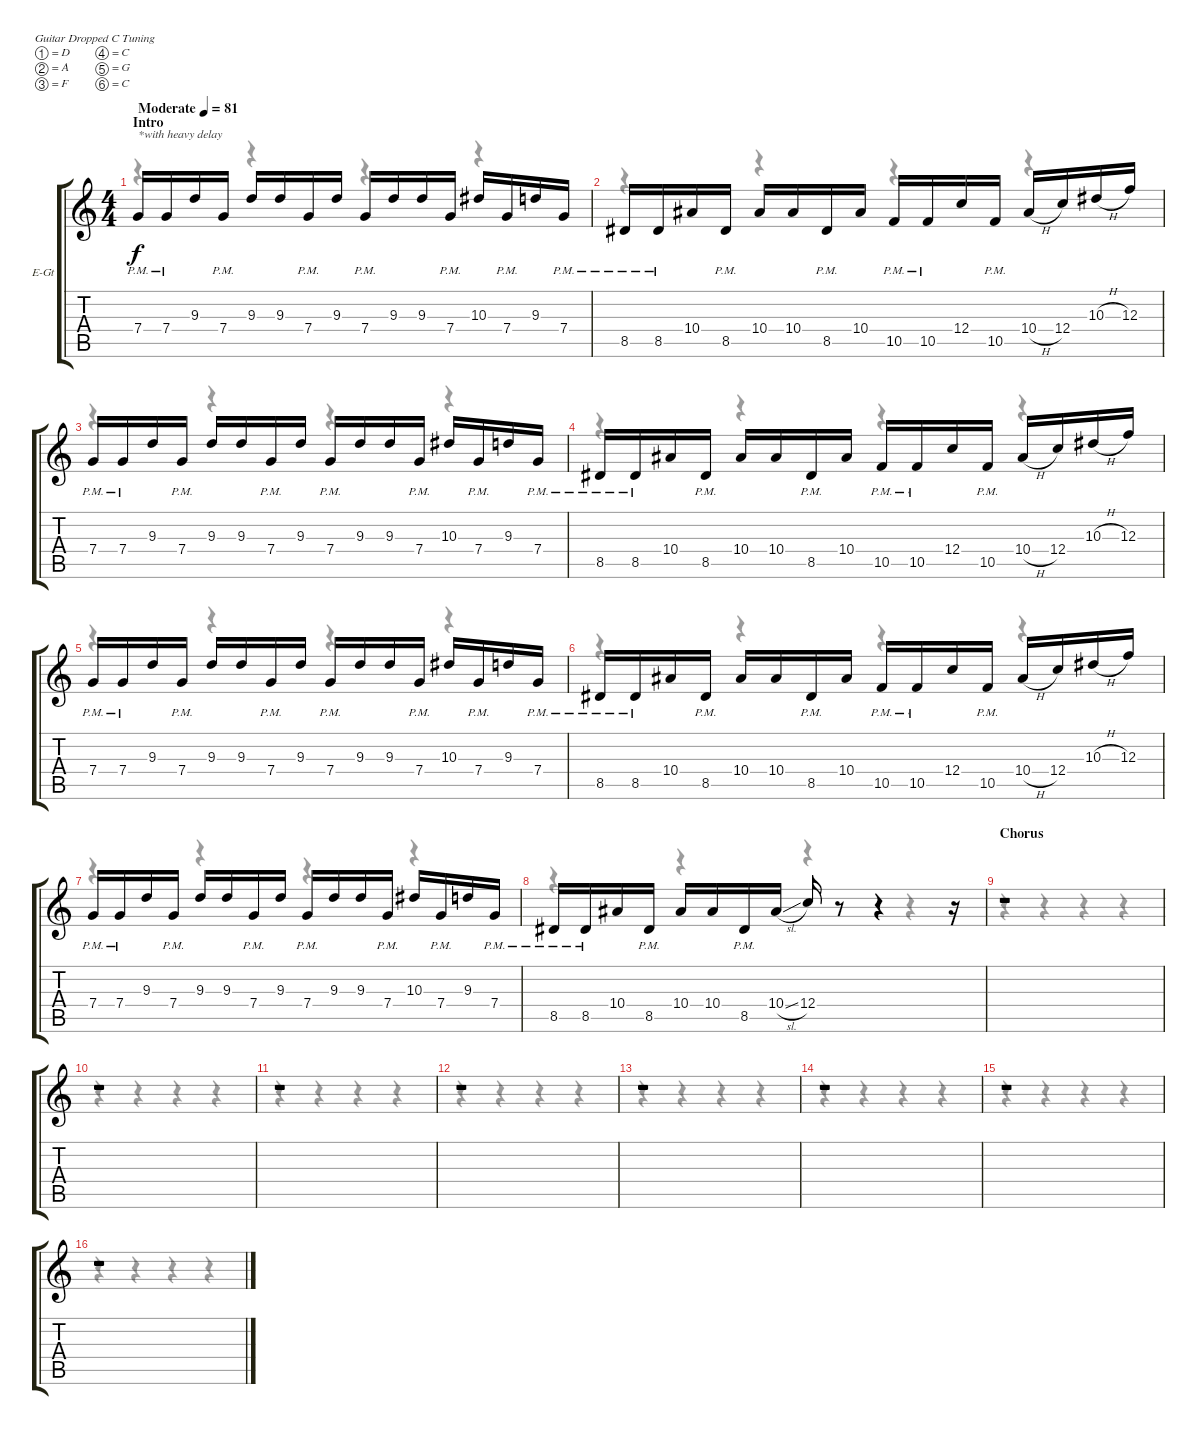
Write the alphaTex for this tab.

\bracketExtendMode groupsimilarinstruments
\firstSystemTrackNameOrientation horizontal
\otherSystemsTrackNameOrientation horizontal
\track ("Padge (Clean)" "E-Gt") {instrument electricguitarclean}
\staff {score tabs}
\tuning (D4 A3 F3 C3 G2 C2)
\voice
\ts (4 4)
\beaming (8 2 2 2 2)
\section ("" "Intro")
\tempo (81 "Moderate")
\clef g2
\ks c
7.4{pm}.16{txt "*with heavy delay" dy f instrument electricguitarclean} 7.4{pm}.16 9.3.16 7.4{pm}.16 9.3.16 9.3.16 7.4{pm}.16 9.3.16 7.4{pm}.16 9.3.16 9.3.16 7.4{pm}.16 10.3.16 7.4{pm}.16 9.3.16 7.4{pm}.16 |
8.5{pm}.16 8.5{pm}.16 10.4.16 8.5{pm}.16 10.4.16 10.4.16 8.5{pm}.16 10.4.16 10.5{pm}.16 10.5{pm}.16 12.4.16 10.5{pm}.16 10.4{h}.16 12.4.16 10.3{h}.16 12.3.16 |
7.4{pm}.16 7.4{pm}.16 9.3.16 7.4{pm}.16 9.3.16 9.3.16 7.4{pm}.16 9.3.16 7.4{pm}.16 9.3.16 9.3.16 7.4{pm}.16 10.3.16 7.4{pm}.16 9.3.16 7.4{pm}.16 |
8.5{pm}.16 8.5{pm}.16 10.4.16 8.5{pm}.16 10.4.16 10.4.16 8.5{pm}.16 10.4.16 10.5{pm}.16 10.5{pm}.16 12.4.16 10.5{pm}.16 10.4{h}.16 12.4.16 10.3{h}.16 12.3.16 |
7.4{pm}.16 7.4{pm}.16 9.3.16 7.4{pm}.16 9.3.16 9.3.16 7.4{pm}.16 9.3.16 7.4{pm}.16 9.3.16 9.3.16 7.4{pm}.16 10.3.16 7.4{pm}.16 9.3.16 7.4{pm}.16 |
8.5{pm}.16 8.5{pm}.16 10.4.16 8.5{pm}.16 10.4.16 10.4.16 8.5{pm}.16 10.4.16 10.5{pm}.16 10.5{pm}.16 12.4.16 10.5{pm}.16 10.4{h}.16 12.4.16 10.3{h}.16 12.3.16 |
7.4{pm}.16 7.4{pm}.16 9.3.16 7.4{pm}.16 9.3.16 9.3.16 7.4{pm}.16 9.3.16 7.4{pm}.16 9.3.16 9.3.16 7.4{pm}.16 10.3.16 7.4{pm}.16 9.3.16 7.4{pm}.16 |
8.5{pm}.16 8.5{pm}.16 10.4.16 8.5{pm}.16 10.4.16 10.4.16 8.5{pm}.16 10.4{sl}.16 12.4.16 r.8 r.4 r.16 |
\section ("" "Chorus")
r.1 |
r.1 |
r.1 |
r.1 |
r.1 |
r.1 |
r.1 |
r.1
\voice
\clef g2
\ottava regular
\simile none
\ks c
r.4{dy mf} r.4 r.4 r.4 |
r.4 r.4 r.4 r.4 |
r.4 r.4 r.4 r.4 |
r.4 r.4 r.4 r.4 |
r.4 r.4 r.4 r.4 |
r.4 r.4 r.4 r.4 |
r.4 r.4 r.4 r.4 |
r.4 r.4 r.4 r.4 |
r.4 r.4 r.4 r.4 |
r.4 r.4 r.4 r.4 |
r.4 r.4 r.4 r.4 |
r.4 r.4 r.4 r.4 |
r.4 r.4 r.4 r.4 |
r.4 r.4 r.4 r.4 |
r.4 r.4 r.4 r.4 |
r.4 r.4 r.4 r.4
